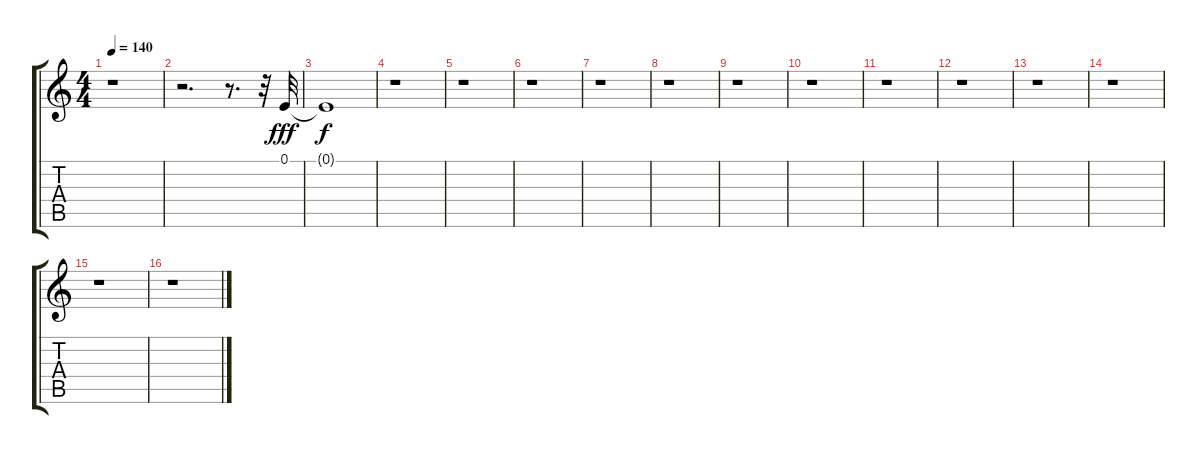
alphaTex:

\track "" {instrument reversecymbal}
\staff {score tabs}
\tuning (E4 B3 G3 D3 A2 E2) {hide}
\ts (4 4)
\tempo 140
\clef g2
\ks c
r.1{dy f} |
r.2{d} r.8{d} r.32 0.1.32{dy fff} |
0.1{t}.1{dy f} |
r.1 |
r.1 |
r.1 |
r.1 |
r.1 |
r.1 |
r.1 |
r.1 |
r.1 |
r.1 |
r.1 |
r.1 |
r.1
